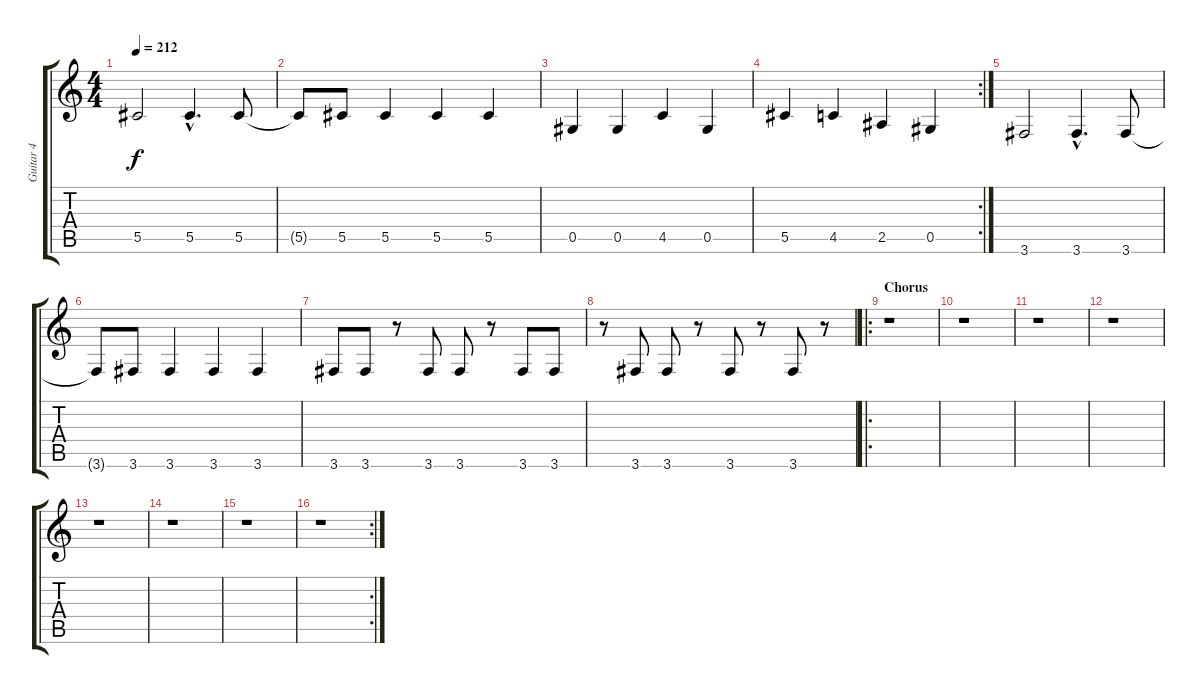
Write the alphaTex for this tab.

\track ("Guitar 4" "Guitar 4") {instrument overdrivenguitar}
\staff {score tabs}
\tuning (Eb4 Bb3 Gb3 Db3 Ab2 Eb2) {hide}
\ts (4 4)
\tempo 212
\clef g2
\ks c
5.5.2{dy f} 5.5{hac}.4{d} 5.5.8 |
5.5{t}.8 5.5.8 5.5.4 5.5.4 5.5.4 |
0.5.4 0.5.4 4.5.4 0.5.4 |
\rc 2
5.5.4 4.5.4 2.5.4 0.5.4 |
3.6.2 3.6{hac}.4{d} 3.6.8 |
3.6{t}.8 3.6.8 3.6.4 3.6.4 3.6.4 |
3.6.8 3.6.8 r.8 3.6.8 3.6.8 r.8 3.6.8 3.6.8 |
r.8 3.6.8 3.6.8 r.8 3.6.8 r.8 3.6.8 r.8 |
\ro
\section ("" "Chorus")
r.1 |
r.1 |
r.1 |
r.1 |
r.1 |
r.1 |
r.1 |
\rc 2
r.1
